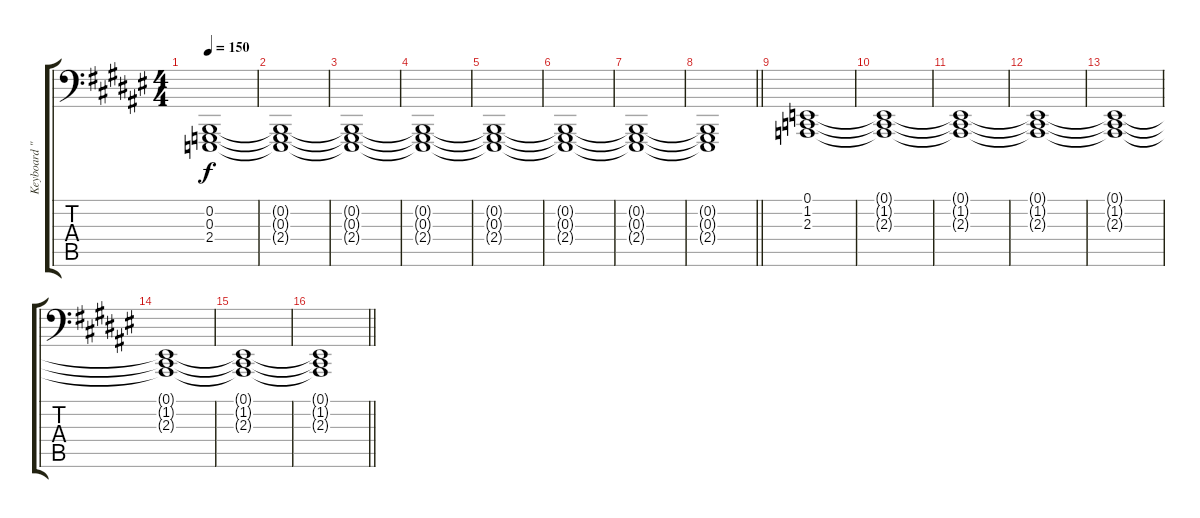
\track ("Keyboard \"Left Hand\"" "Keyboard \"") {instrument stringensemble1}
\staff {score tabs}
\tuning (E2 B1 G1 D1 A0 E0) {hide}
\ts (4 4)
\tempo 150
\clef f4
\ks d#minor
(0.2 0.3 2.4).1{dy f} |
(0.2{t} 0.3{t} 2.4{t}).1 |
(0.2{t} 0.3{t} 2.4{t}).1 |
(0.2{t} 0.3{t} 2.4{t}).1 |
(0.2{t} 0.3{t} 2.4{t}).1 |
(0.2{t} 0.3{t} 2.4{t}).1 |
(0.2{t} 0.3{t} 2.4{t}).1 |
\barLineRight lightlight
(0.2{t} 0.3{t} 2.4{t}).1 |
(0.1 1.2 2.3).1 |
(0.1{t} 1.2{t} 2.3{t}).1 |
(0.1{t} 1.2{t} 2.3{t}).1 |
(0.1{t} 1.2{t} 2.3{t}).1 |
(0.1{t} 1.2{t} 2.3{t}).1 |
(0.1{t} 1.2{t} 2.3{t}).1 |
(0.1{t} 1.2{t} 2.3{t}).1 |
\barLineRight lightlight
(0.1{t} 1.2{t} 2.3{t}).1
